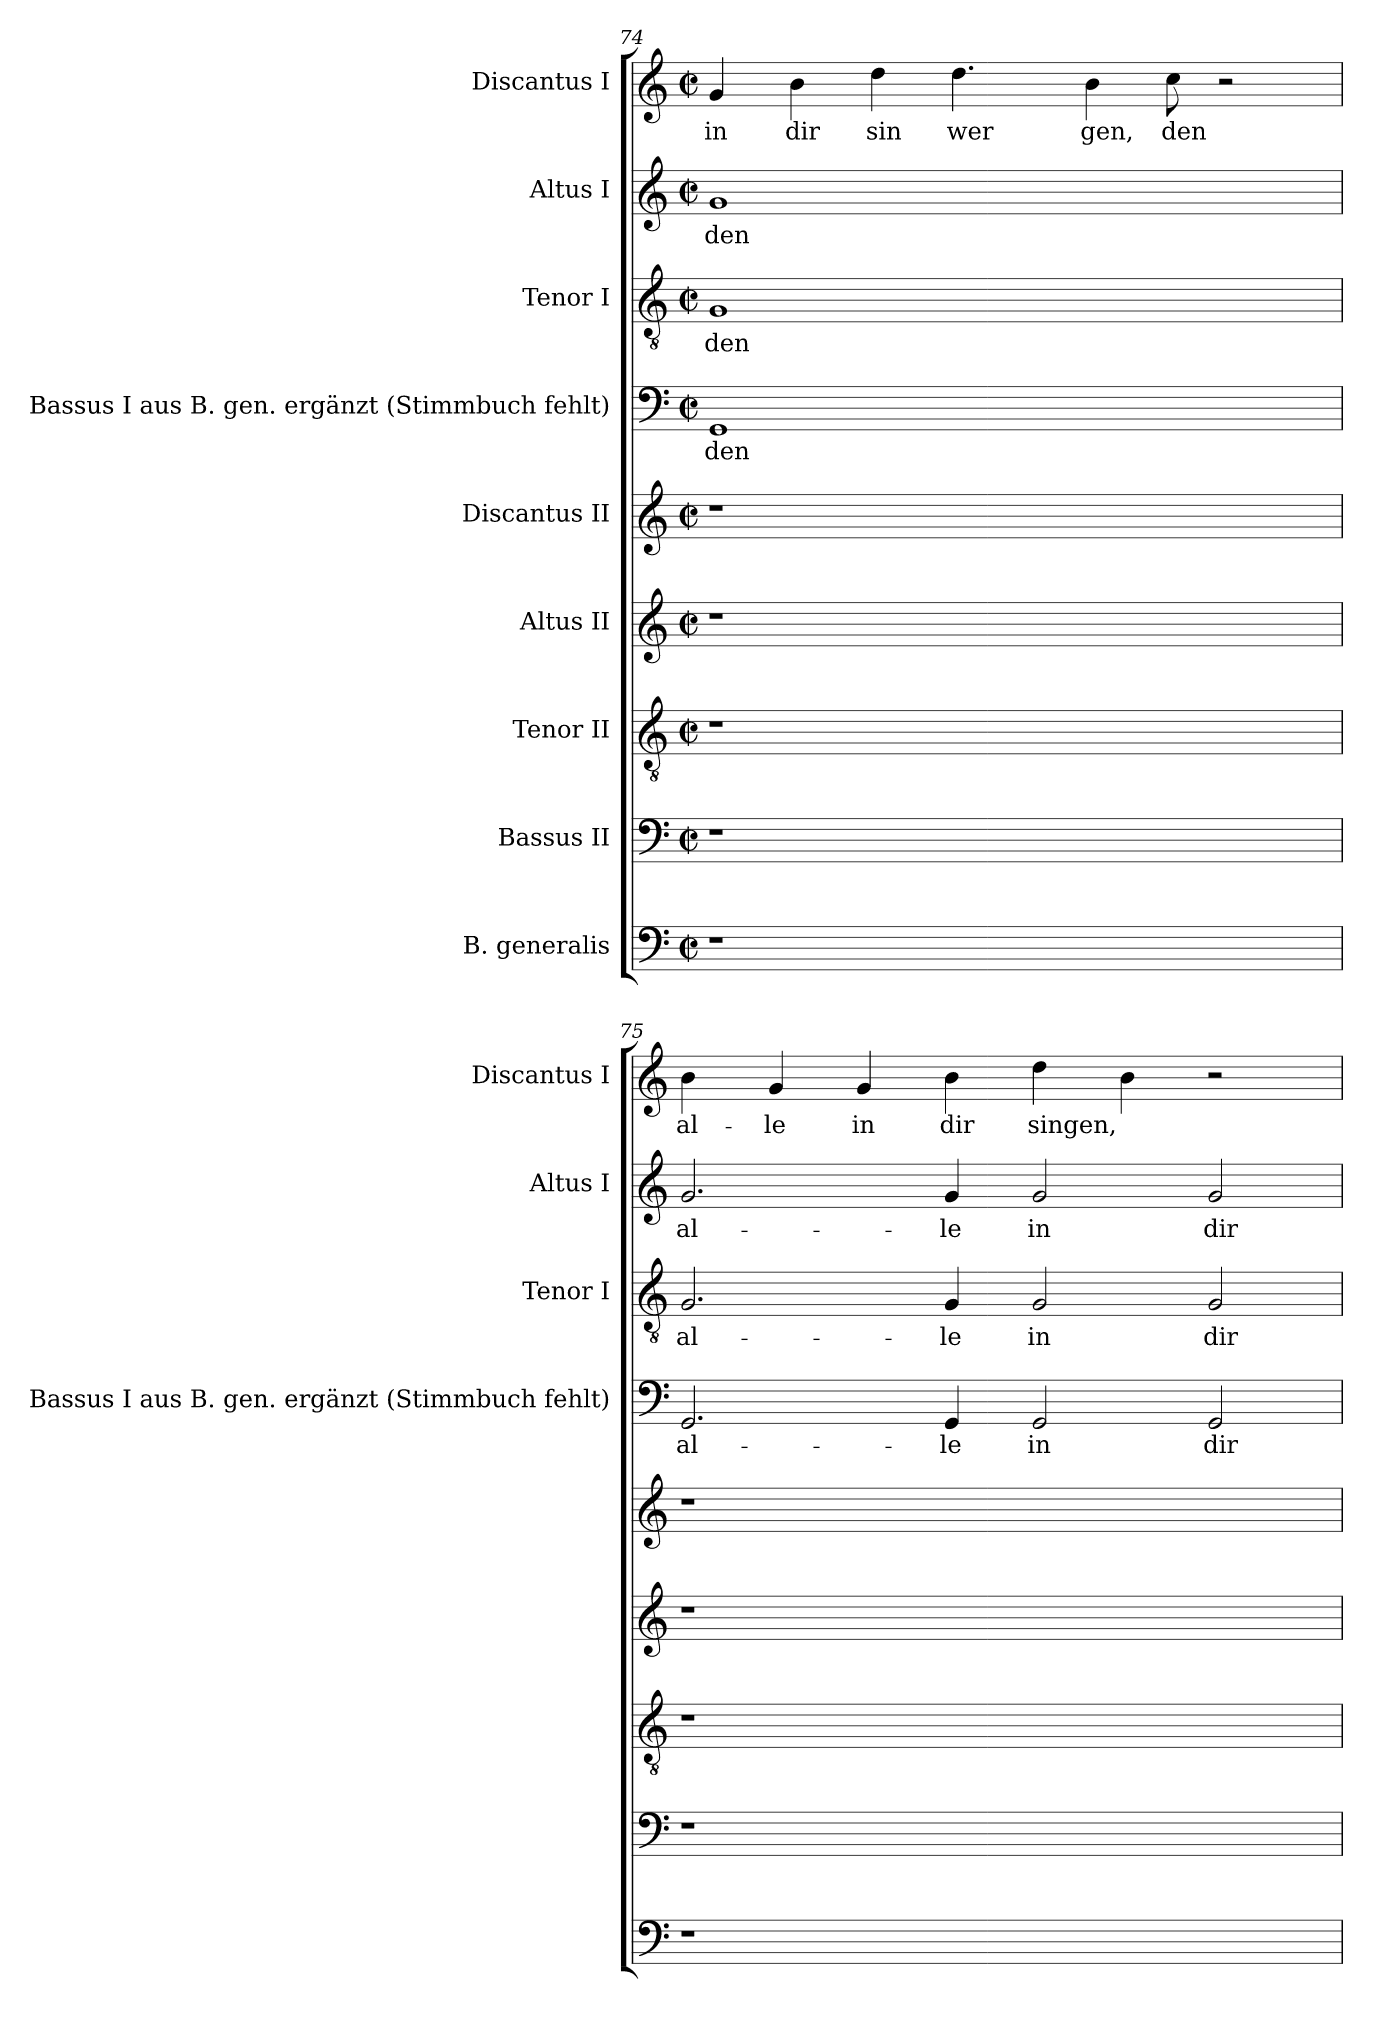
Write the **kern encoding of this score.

**kern	**kern	**kern	**kern	**kern	**kern	**text	**kern	**text	**kern	**text	**kern	**text
*part9	*part8	*part7	*part6	*part5	*part4	*part4	*part3	*part3	*part2	*part2	*part1	*part1
*staff9	*staff8	*staff7	*staff6	*staff5	*staff4	*staff4	*staff3	*staff3	*staff2	*staff2	*staff1	*staff1
*I"B. generalis	*I"Bassus II	*I"Tenor II	*I"Altus II	*I"Discantus II	*I"Bassus I aus B. gen. ergänzt  (Stimmbuch fehlt)	*	*I"Tenor I	*	*I"Altus I	*	*I"Discantus I	*
*	*	*	*	*	*I'Bassus I aus B. gen. ergänzt  (Stimmbuch fehlt)	*	*I'Tenor I	*	*I'Altus I	*	*I'Discantus I	*
*clefF4	*clefF4	*clefGv2	*clefG2	*clefG2	*clefF4	*	*clefGv2	*	*clefG2	*	*clefG2	*
*M2/2	*M2/2	*M2/2	*M2/2	*M2/2	*M2/2	*	*M2/2	*	*M2/2	*	*M2/2	*
*met(c|)	*met(c|)	*met(c|)	*met(c|)	*met(c|)	*met(c|)	*	*met(c|)	*	*met(c|)	*	*met(c|)	*
=74	=74	=74	=74	=74	=74	=74	=74	=74	=74	=74	=74	=74
!	!	!	!	!	!	!LO:LY:b:cj	!	!LO:LY:b:cj	!	!LO:LY:b:cj	!	!LO:LY:b:cj
1r	1r	1r	1r	1r	1GG	-den	1G	-den	1g	-den	4g/	in
!	!	!	!	!	!	!	!	!	!	!	!	!LO:LY:b:cj
.	.	.	.	.	.	.	.	.	.	.	4b\	dir
!	!	!	!	!	!	!	!	!	!	!	!	!LO:LY:b:cj
.	.	.	.	.	.	.	.	.	.	.	4dd\	sin
!	!	!	!	!	!	!	!	!	!	!	!	!LO:LY:b:cj
.	.	.	.	.	.	.	.	.	.	.	4.dd\	wer
1ryy	1ryy	1ryy	1ryy	1ryy	1ryy	.	1ryy	.	1ryy	.	.	.
!	!	!	!	!	!	!	!	!	!	!	!	!LO:LY:b:cj
.	.	.	.	.	.	.	.	.	.	.	4b\	gen,
!	!	!	!	!	!	!	!	!	!	!	!	!LO:LY:b:cj
.	.	.	.	.	.	.	.	.	.	.	8cc\	den
.	.	.	.	.	.	.	.	.	.	.	2r	.
!!LO:LB:g=z
=75	=75	=75	=75	=75	=75	=75	=75	=75	=75	=75	=75	=75
!	!	!	!	!	!	!LO:LY:b:cj	!	!LO:LY:b:cj	!	!LO:LY:b:cj	!	!LO:LY:b:cj
1r	1r	1r	1r	1r	2.GG/	al-	2.G/	al-	2.g/	al-	4b\	al-
!	!	!	!	!	!	!	!	!	!	!	!	!LO:LY:b:cj
.	.	.	.	.	.	.	.	.	.	.	4g/	-le
!	!	!	!	!	!	!	!	!	!	!	!	!LO:LY:b:cj
.	.	.	.	.	.	.	.	.	.	.	4g/	in
!	!	!	!	!	!	!LO:LY:b:cj	!	!LO:LY:b:cj	!	!LO:LY:b:cj	!	!LO:LY:b:cj
.	.	.	.	.	4GG/	-le	4G/	-le	4g/	-le	4b\	dir
!	!	!	!	!	!	!LO:LY:b:cj	!	!LO:LY:b:cj	!	!LO:LY:b:cj	!	!LO:LY:b
1ryy	1ryy	1ryy	1ryy	1ryy	2GG/	in	2G/	in	2g/	in	4dd\	singen,
.	.	.	.	.	.	.	.	.	.	.	4b\	.
!	!	!	!	!	!	!LO:LY:b:cj	!	!LO:LY:b:cj	!	!LO:LY:b:cj	!	!
.	.	.	.	.	2GG/	dir	2G/	dir	2g/	dir	2r	.
=	=	=	=	=	=	=	=	=	=	=	=	=
*-	*-	*-	*-	*-	*-	*-	*-	*-	*-	*-	*-	*-
